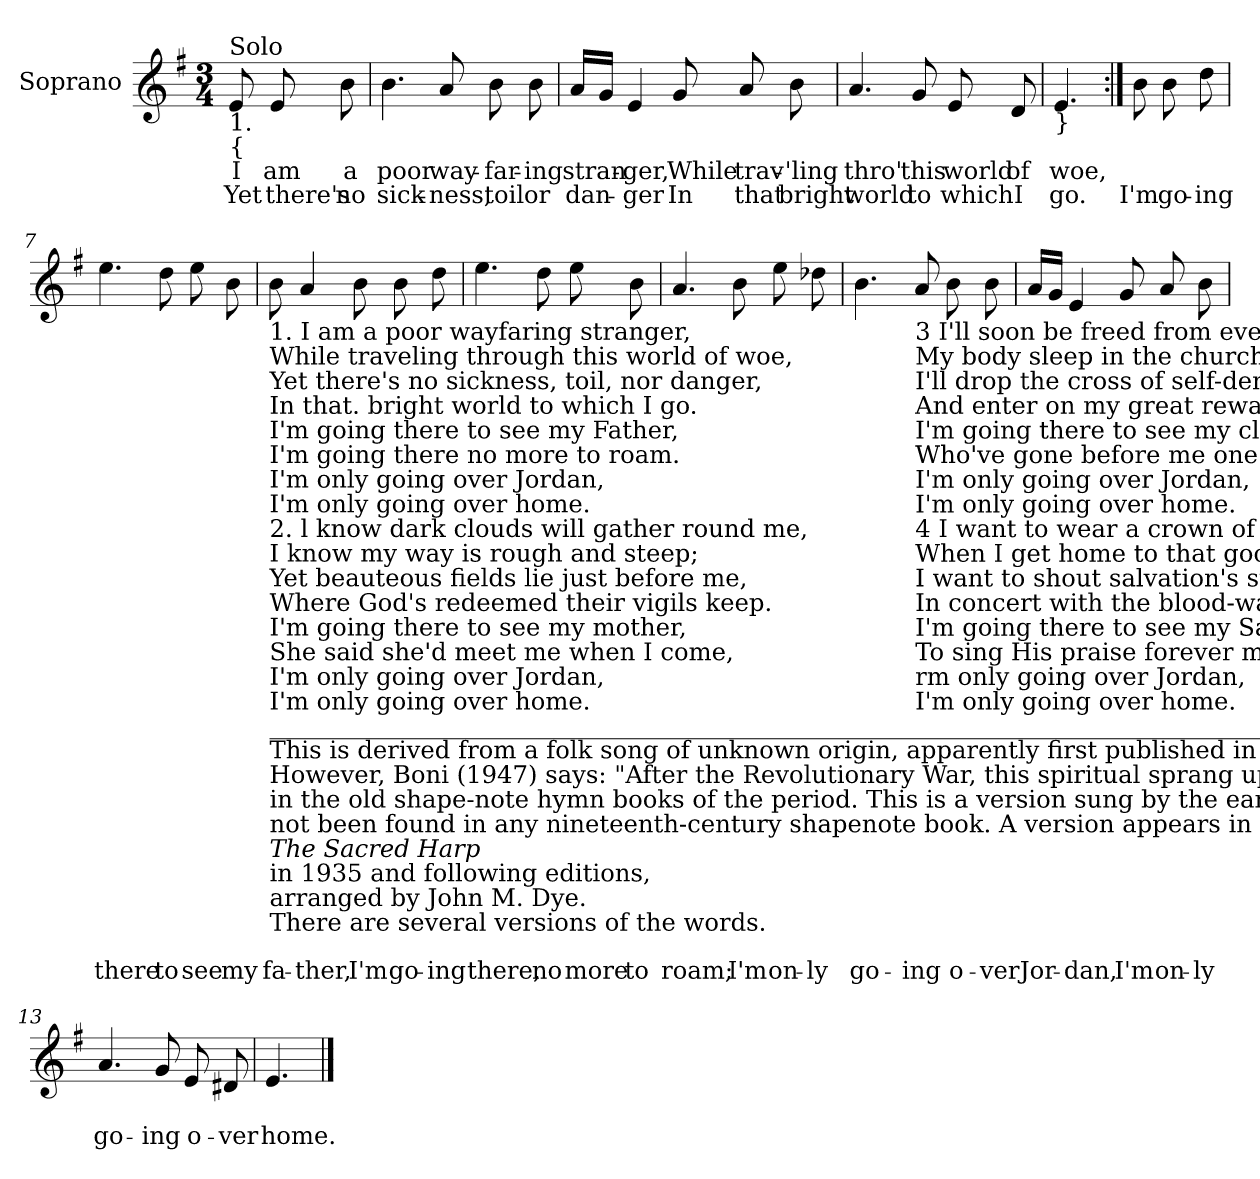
**kern	**text	**text
*part1	*part1	*part1
*staff1	*staff1	*staff1
*I"Soprano	*	*
*clefG2	*	*
*k[f#]	*	*
*M3/4	*	*
*MM60	*	*
=1	=1	=1
!LO:TX:a:t=Solo	!	!
!LO:TX:b:t=1.	!	!
!LO:TX:b:t={	!	!
!	!LO:LY:b	!LO:LY:b
8e/	I	Yet
!	!LO:LY:b	!LO:LY:b
8e/	am	there's
!	!LO:LY:b	!LO:LY:b
8b\	a	no
=2	=2	=2
!	!LO:LY:b	!LO:LY:b
4.b\	poor	sick-
!	!LO:LY:b	!LO:LY:b
8a/	way-	-ness,
!	!LO:LY:b	!LO:LY:b
8b\	-far-	toil
!	!LO:LY:b	!LO:LY:b
8b\	-ing	or
=3	=3	=3
!	!LO:LY:b	!LO:LY:b
16a/LL	stran-	dan-
16g/JJ	.	.
!	!LO:LY:b	!LO:LY:b
4e/	-ger,	-ger
!	!LO:LY:b	!LO:LY:b
8g/	While	In
!	!LO:LY:b	!LO:LY:b
8a/	trav-	that
!	!LO:LY:b	!LO:LY:b
8b\	-'ling	bright
=4	=4	=4
!	!LO:LY:b	!LO:LY:b
4.a/	thro'	world
!	!LO:LY:b	!LO:LY:b
8g/	this	to
!	!LO:LY:b	!LO:LY:b
8e/	world	which
!	!LO:LY:b	!LO:LY:b
8d/	of	I
=5	=5	=5
!LO:TX:b:t=}	!	!
!	!LO:LY:b	!LO:LY:b
4.e/	woe,	go.
=6:|!	=6:|!	=6:|!
!	!	!LO:LY:b
8b\	.	I'm
!	!	!LO:LY:b
8b\	.	go-
!	!	!LO:LY:b
8dd\	.	-ing
=7	=7	=7
!	!	!LO:LY:b
4.ee\	.	there
!	!	!LO:LY:b
8dd\	.	to
!	!	!LO:LY:b
8ee\	.	see
!	!	!LO:LY:b
8b\	.	my
!!LO:LB:g=z
=8	=8	=8
!LO:TX:b:t=1. I am a poor wayfaring stranger,	!	!
!LO:TX:b:t=While traveling through this world of woe,	!	!
!LO:TX:b:t=Yet there's no sickness, toil, nor danger,	!	!
!LO:TX:b:t=In that. bright world to which I go.	!	!
!LO:TX:b:t=I'm going there to see my Father,	!	!
!LO:TX:b:t=I'm going there no more to roam.	!	!
!LO:TX:b:t=I'm only going over Jordan,	!	!
!LO:TX:b:t=I'm only going over home.	!	!
!LO:TX:b:t=2. l know dark clouds will gather round me,	!	!
!LO:TX:b:t=I know my way is rough and steep;	!	!
!LO:TX:b:t=Yet beauteous fields lie just before me,	!	!
!LO:TX:b:t=Where God's redeemed their vigils keep.	!	!
!LO:TX:b:t=I'm going there to see my mother,	!	!
!LO:TX:b:t=She said she'd meet me when I come,	!	!
!LO:TX:b:t=I'm only going over Jordan,	!	!
!LO:TX:b:t=I'm only going over home.	!	!
!LO:TX:b:t=____________________________________________________________________________________________________________	!	!
!LO:TX:b:t=This is derived from a folk song of unknown origin, apparently first published in 1882; the words first published in 1858 (Garst 1980).	!	!
!LO:TX:b:t=However, Boni (1947) says&colon; "After the Revolutionary War, this spiritual sprang up all through the southern mountains … and appears	!	!
!LO:TX:b:t=in the old shape-note hymn books of the period. This is a version sung by the early settlers of De Kalb County, Texas."  So far, it has	!	!
!LO:TX:b:t=not been found in any nineteenth-century shapenote book. A version appears in	!	!
!LO:TX:b:i:t=The Sacred Harp	!	!
!LO:TX:b:t=in 1935 and following editions,	!	!
!LO:TX:b:t=arranged by John M. Dye.	!	!
!LO:TX:b:t=There are several versions of the words.	!	!
!	!	!LO:LY:b
8b\	.	fa-
!	!	!LO:LY:b
4a/	.	-ther,
!	!	!LO:LY:b
8b\	.	I'm
!	!	!LO:LY:b
8b\	.	go-
!	!	!LO:LY:b
8dd\	.	-ing
=9	=9	=9
!	!	!LO:LY:b
4.ee\	.	there,
!	!	!LO:LY:b
8dd\	.	no
!	!	!LO:LY:b
8ee\	.	more
!	!	!LO:LY:b
8b\	.	to
=10	=10	=10
!	!	!LO:LY:b
4.a/	.	roam;
!	!	!LO:LY:b
8b\	.	I'm
!	!	!LO:LY:b
8ee\	.	on-
!	!	!LO:LY:b
8dd-X\	.	-ly
=11	=11	=11
!	!	!LO:LY:b
4.b\	.	go-
!LO:TX:b:t=3 I'll soon be freed from every trial,	!	!
!LO:TX:b:t=My body sleep in the church yard,	!	!
!LO:TX:b:t=I'll drop the cross of self-denial,	!	!
!LO:TX:b:t=And enter on my great reward,	!	!
!LO:TX:b:t=I'm going there to see my class mates,	!	!
!LO:TX:b:t=Who've gone before me one by one,	!	!
!LO:TX:b:t=I'm only going over Jordan,	!	!
!LO:TX:b:t=I'm only going over home.	!	!
!LO:TX:b:t=4 I want to wear a crown of glory,	!	!
!LO:TX:b:t=When I get home to that good land,	!	!
!LO:TX:b:t=I want to shout salvation's story,	!	!
!LO:TX:b:t=In concert with the blood-washed band.	!	!
!LO:TX:b:t=I'm going there to see my Savior,	!	!
!LO:TX:b:t=To sing His praise forever more,	!	!
!LO:TX:b:t=rm only going over Jordan,	!	!
!LO:TX:b:t=I'm only going over home.	!	!
!	!	!LO:LY:b
8a/	.	-ing
!	!	!LO:LY:b
8b\	.	o-
!	!	!LO:LY:b
8b\	.	-ver
=12	=12	=12
!	!	!LO:LY:b
16a/LL	.	Jor-
16g/JJ	.	.
!	!	!LO:LY:b
4e/	.	-dan,
!	!	!LO:LY:b
8g/	.	I'm
!	!	!LO:LY:b
8a/	.	on-
!	!	!LO:LY:b
8b\	.	-ly
=13	=13	=13
!	!	!LO:LY:b
4.a/	.	go-
!	!	!LO:LY:b
8g/	.	-ing
!	!	!LO:LY:b
8e/	.	o-
!	!	!LO:LY:b
8d#X/	.	-ver
=14	=14	=14
!	!	!LO:LY:b
4.e/	.	home.
==	==	==
*-	*-	*-
